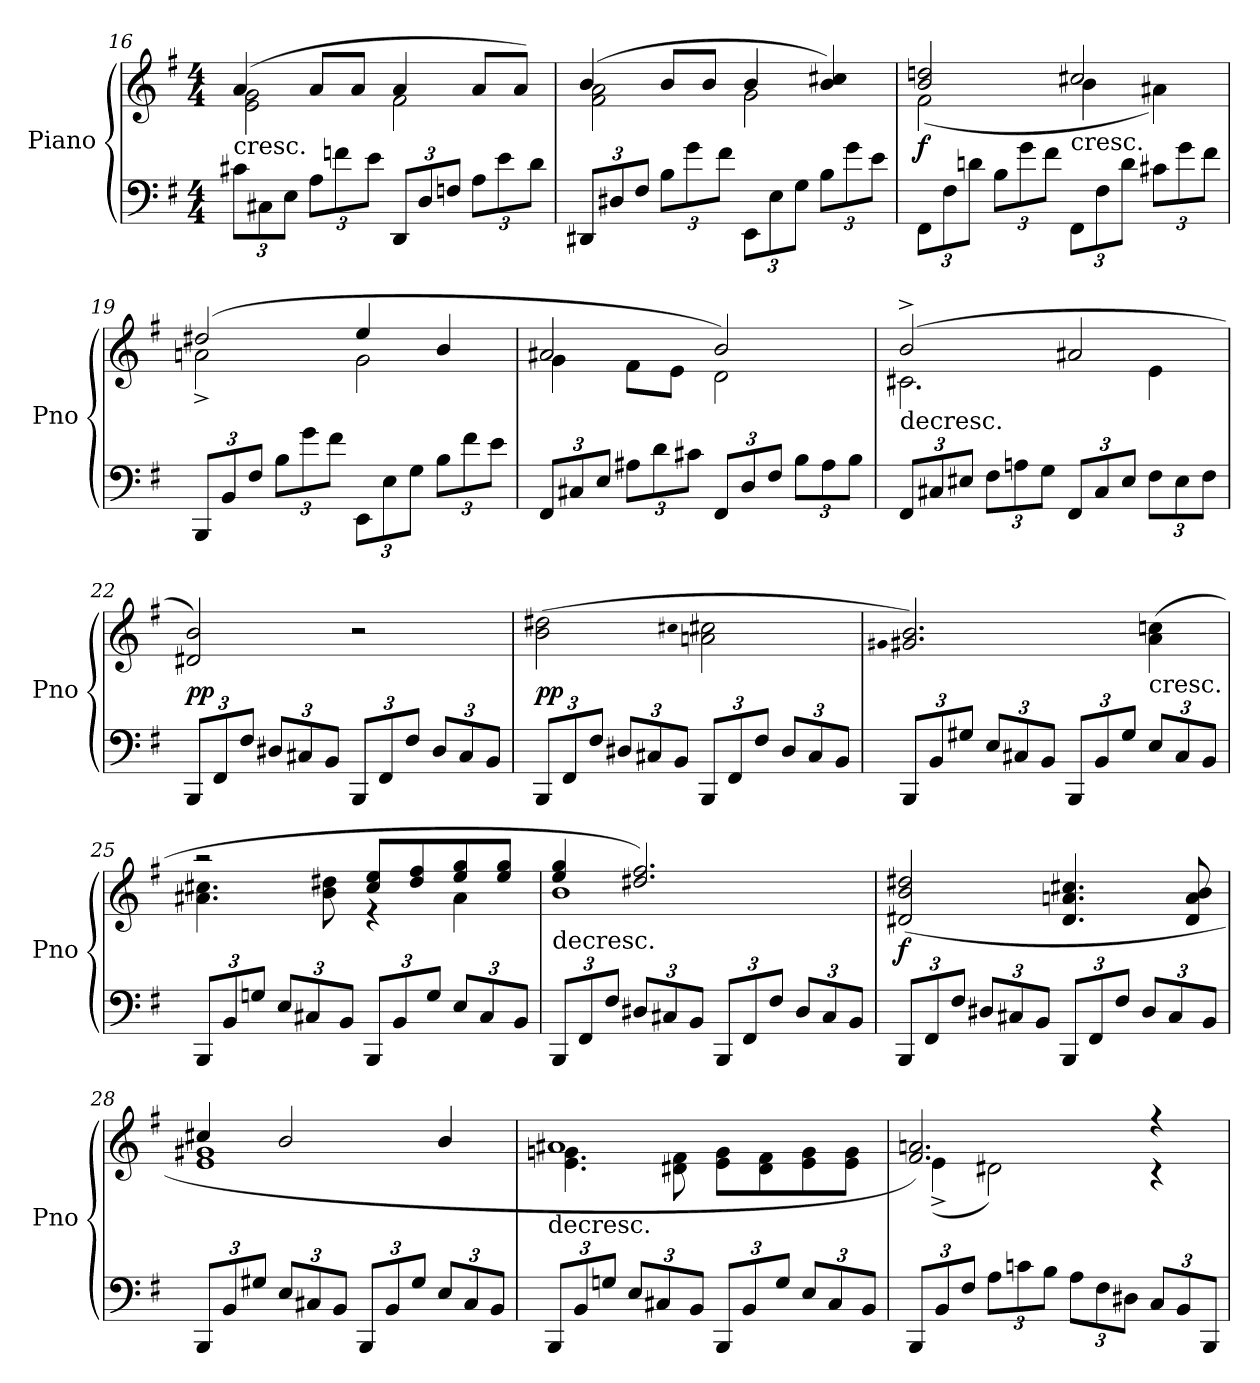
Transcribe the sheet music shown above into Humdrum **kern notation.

**kern	**kern	**dynam
*part1	*part1	*part1
*staff2	*staff1	*staff1/2
*I"Piano	*	*
*I'Pno	*	*
*clefF4	*clefG2	*
*k[f#]	*k[f#]	*
*M4/4	*M4/4	*
=16	=16	=16
*	*^	*
!	!LO:TX:c:t=cresc.	!	!
12c#X\L	(4a/	2e\ 2g\	.
12C#X\	.	.	.
12E\J	.	.	.
12A\L	8a/L	.	.
12fn\	.	.	.
.	8a/J	.	.
12e\J	.	.	.
12DD/L	4a/	2f#\	.
12D/	.	.	.
12Fn/J	.	.	.
12A\L	8a/L	.	.
12e\	.	.	.
.	8a/J)	.	.
12d\J	.	.	.
=17	=17	=17	=17
12DD#X/L	(4b/	2f#\ 2a\	.
12D#X/	.	.	.
12F#/J	.	.	.
12B\L	8b/L	.	.
12g\	.	.	.
.	8b/J	.	.
12f#\J	.	.	.
12EE\L	4b/	2g\	.
12E\	.	.	.
12G\J	.	.	.
12B\L	4b/ 4cc#X/)	.	.
12g\	.	.	.
12e\J	.	.	.
=18	=18	=18	=18
12FF#\L	2b/ 2ddn/	(2f#\	f
12F#\	.	.	.
12dn\J	.	.	.
12B\L	.	.	.
12g\	.	.	.
12f#\J	.	.	.
!	!LO:TX:c:t=cresc.	!	!
12FF#\L	2cc#X/	4b\	.
12F#\	.	.	.
12d\J	.	.	.
12c#X\L	.	4a#X\)	.
12g\	.	.	.
12f#\J	.	.	.
=19	=19	=19	=19
12BBB/L	(2dd#X/	2an^\	.
12BB/	.	.	.
12F#/J	.	.	.
12B\L	.	.	.
12g\	.	.	.
12f#\J	.	.	.
12EE\L	4ee/	2g\	.
12E\	.	.	.
12G\J	.	.	.
12B\L	4b/	.	.
12f#\	.	.	.
12e\J	.	.	.
=20	=20	=20	=20
12FF#/L	2a#X/	4g\	.
12C#X/	.	.	.
12E/J	.	.	.
12A#X\L	.	8f#\L	.
12d\	.	.	.
.	.	8e\J	.
12c#X\J	.	.	.
12FF#/L	2b/)	2d\	.
12D/	.	.	.
12F#/J	.	.	.
12B\L	.	.	.
12A#\	.	.	.
12B\J	.	.	.
=21	=21	=21	=21
!	!LO:TX:c:t=decresc.	!	!
12FF#/L	(2b^/	2.c#X\	.
12C#X/	.	.	.
12E#X/J	.	.	.
12F#\L	.	.	.
12An\	.	.	.
12G\J	.	.	.
12FF#/L	2a#X/	.	.
12C#/	.	.	.
12E#/J	.	.	.
12F#\L	.	4e\	.
12E#\	.	.	.
12F#\J	.	.	.
*	*v	*v	*
=22	=22	=22
12BBB/L	2d#X/ 2b/)	pp
12FF#/	.	.
12F#/J	.	.
12D#X/L	.	.
12C#X/	.	.
12BB/J	.	.
12BBB/L	2r	.
12FF#/	.	.
12F#/J	.	.
12D#/L	.	.
12C#/	.	.
12BB/J	.	.
=23	=23	=23
12BBB/L	(2b\ 2dd#X\	pp
12FF#/	.	.
12F#/J	.	.
12D#X/L	.	.
12C#X/	.	.
12BB/J	.	.
.	qcc#X	.
12BBB/L	2an\ 2cc#X\	.
12FF#/	.	.
12F#/J	.	.
12D#/L	.	.
12C#/	.	.
12BB/J	.	.
=24	=24	=24
.	qg#X	.
12BBB/L	2.g#X/ 2.b/)	.
12BB/	.	.
12G#X/J	.	.
12E/L	.	.
12C#X/	.	.
12BB/J	.	.
12BBB/L	.	.
12BB/	.	.
12G#/J	.	.
!	!LO:TX:c:t=cresc.	!
12E/L	(4a\ 4ccn\	.
12C#/	.	.
12BB/J	.	.
=25	=25	=25
*	*^	*
12BBB/L	2r	4.a#X\ 4.cc#X\	.
12BB/	.	.	.
12Gn/J	.	.	.
12E/L	.	.	.
12C#X/	.	.	.
.	.	8b\ 8dd#X\	.
12BB/J	.	.	.
12BBB/L	8cc#/ 8ee/L	4r	.
12BB/	.	.	.
.	8dd#/ 8ff#/	.	.
12G/J	.	.	.
12E/L	8ee/ 8gg/	4a#\	.
12C#/	.	.	.
.	8ee/ 8gg/J	.	.
12BB/J	.	.	.
=26	=26	=26	=26
!	!LO:TX:c:t=decresc.	!	!
12BBB/L	4ee/ 4gg/	1b	.
12FF#/	.	.	.
12F#/J	.	.	.
12D#X/L	2.dd#X/ 2.ff#/)	.	.
12C#X/	.	.	.
12BB/J	.	.	.
12BBB/L	.	.	.
12FF#/	.	.	.
12F#/J	.	.	.
12D#/L	.	.	.
12C#/	.	.	.
12BB/J	.	.	.
*	*v	*v	*
=27	=27	=27
12BBB/L	(2d#X/ 2b/ 2dd#X/	f
12FF#/	.	.
12F#/J	.	.
12D#X/L	.	.
12C#X/	.	.
12BB/J	.	.
12BBB/L	4.d#/ 4.an/ 4.cc#X/	.
12FF#/	.	.
12F#/J	.	.
12D#/L	.	.
12C#/	.	.
.	8d#/ 8a/ 8b/	.
12BB/J	.	.
=28	=28	=28
*	*^	*
12BBB/L	4cc#X/	1e 1g#X	.
12BB/	.	.	.
12G#X/J	.	.	.
12E/L	2b/	.	.
12C#X/	.	.	.
12BB/J	.	.	.
12BBB/L	.	.	.
12BB/	.	.	.
12G#/J	.	.	.
12E/L	4b/	.	.
12C#/	.	.	.
12BB/J	.	.	.
=29	=29	=29	=29
!	!LO:TX:c:t=decresc.	!	!
12BBB/L	1a#X	4.e\ 4.gn\	.
12BB/	.	.	.
12Gn/J	.	.	.
12E/L	.	.	.
12C#X/	.	.	.
.	.	8d#X\ 8f#\	.
12BB/J	.	.	.
12BBB/L	.	8e\ 8g\L	.
12BB/	.	.	.
.	.	8d#\ 8f#\	.
12G/J	.	.	.
12E/L	.	8e\ 8g\	.
12C#/	.	.	.
.	.	8e\ 8g\J	.
12BB/J	.	.	.
=30	=30	=30	=30
12BBB/L	2.f#/ 2.an/)	(4e^\	.
12BB/	.	.	.
12F#/J	.	.	.
12A\L	.	2d#X\)	.
12cn\	.	.	.
12B\J	.	.	.
12A\L	.	.	.
12F#\	.	.	.
12D#X\J	.	.	.
12C/L	4r	4r	.
12BB/	.	.	.
12BBB/J	.	.	.
*	*v	*v	*
=	=	=
*-	*-	*-
